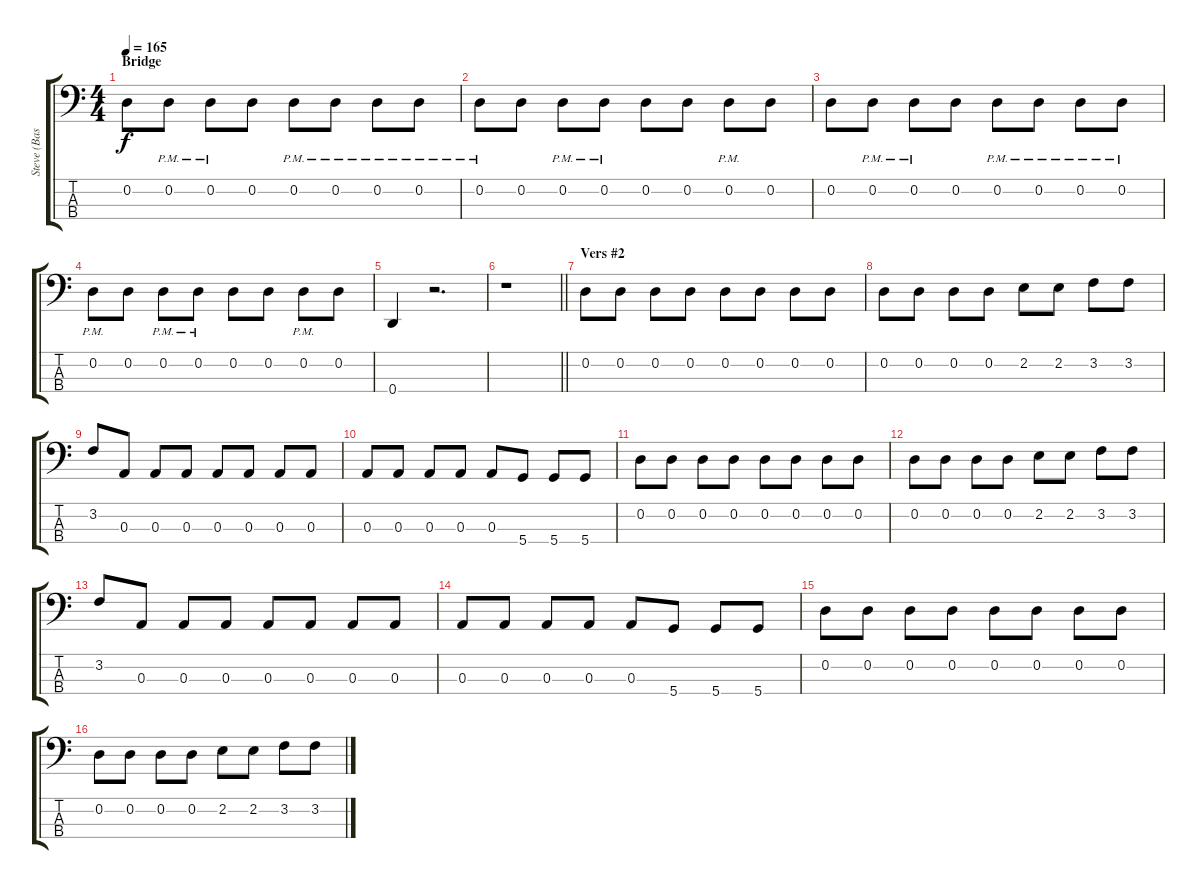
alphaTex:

\track ("Steve (Bass)" "Steve (Bas") {instrument slapbass1}
\staff {score tabs}
\tuning (G2 D2 A1 D1) {hide}
\ts (4 4)
\section ("" "Bridge")
\tempo 165
\clef f4
\ks c
0.2.8{dy f} 0.2{pm}.8 0.2{pm}.8 0.2.8 0.2{pm}.8 0.2{pm}.8 0.2{pm}.8 0.2{pm}.8 |
0.2{pm}.8 0.2.8 0.2{pm}.8 0.2{pm}.8 0.2.8 0.2.8 0.2{pm}.8 0.2.8 |
0.2.8 0.2{pm}.8 0.2{pm}.8 0.2.8 0.2{pm}.8 0.2{pm}.8 0.2{pm}.8 0.2{pm}.8 |
0.2{pm}.8 0.2.8 0.2{pm}.8 0.2{pm}.8 0.2.8 0.2.8 0.2{pm}.8 0.2.8 |
0.4.4 r.2{d} |
\barLineRight lightlight
r.1 |
\section ("" "Vers #2")
0.2.8 0.2.8 0.2.8 0.2.8 0.2.8 0.2.8 0.2.8 0.2.8 |
0.2.8 0.2.8 0.2.8 0.2.8 2.2.8 2.2.8 3.2.8 3.2.8 |
3.2.8 0.3.8 0.3.8 0.3.8 0.3.8 0.3.8 0.3.8 0.3.8 |
0.3.8 0.3.8 0.3.8 0.3.8 0.3.8 5.4.8 5.4.8 5.4.8 |
0.2.8 0.2.8 0.2.8 0.2.8 0.2.8 0.2.8 0.2.8 0.2.8 |
0.2.8 0.2.8 0.2.8 0.2.8 2.2.8 2.2.8 3.2.8 3.2.8 |
3.2.8 0.3.8 0.3.8 0.3.8 0.3.8 0.3.8 0.3.8 0.3.8 |
0.3.8 0.3.8 0.3.8 0.3.8 0.3.8 5.4.8 5.4.8 5.4.8 |
0.2.8 0.2.8 0.2.8 0.2.8 0.2.8 0.2.8 0.2.8 0.2.8 |
0.2.8 0.2.8 0.2.8 0.2.8 2.2.8 2.2.8 3.2.8 3.2.8
